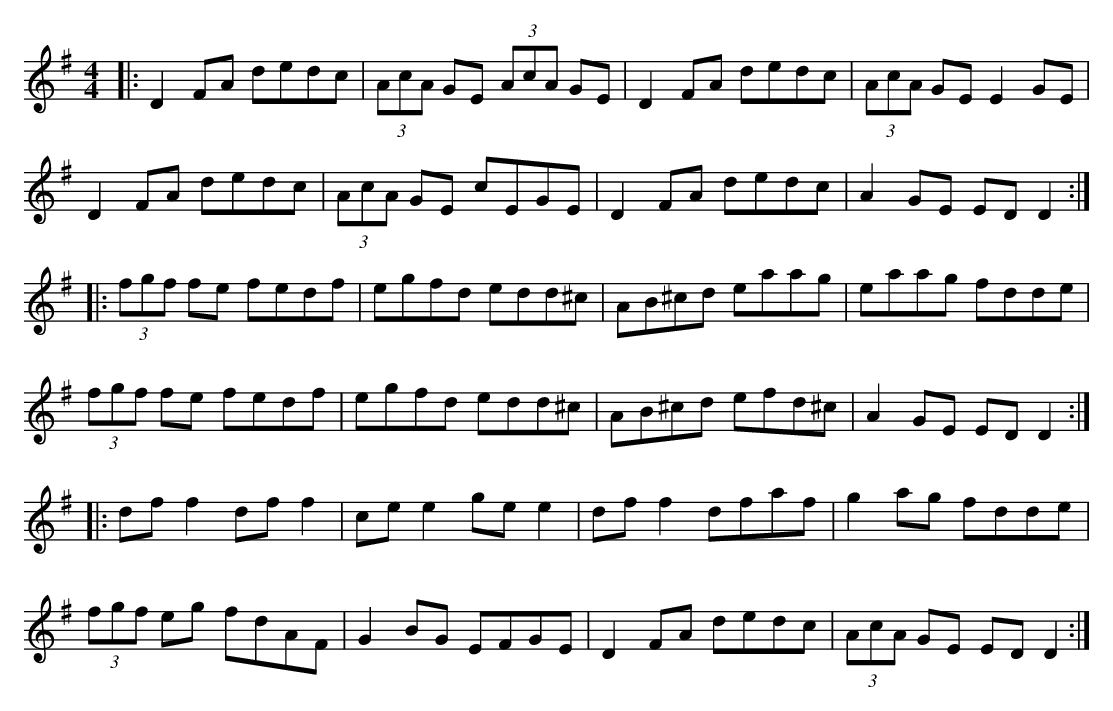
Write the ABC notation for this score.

X:1
M:4/4
K:Dmix
|:D2FA dedc|(3AcA GE (3AcA GE|D2FA dedc|(3AcA GE E2 GE|
D2FA dedc|(3AcA GE cEGE|D2FA dedc|A2GE ED D2:|
|:(3fgf fe fedf|egfd edd^c|AB^cd eaag|eaag fdde|
(3fgf fe fedf|egfd edd^c|AB^cd efd^c|A2GE EDD2:|
|:df f2 df f2|ce e2 ge e2|df f2 dfaf|g2 ag fdde|
(3fgf eg fdAF|G2 BG EFGE|D2 FA dedc|(3AcA GE ED D2:|
